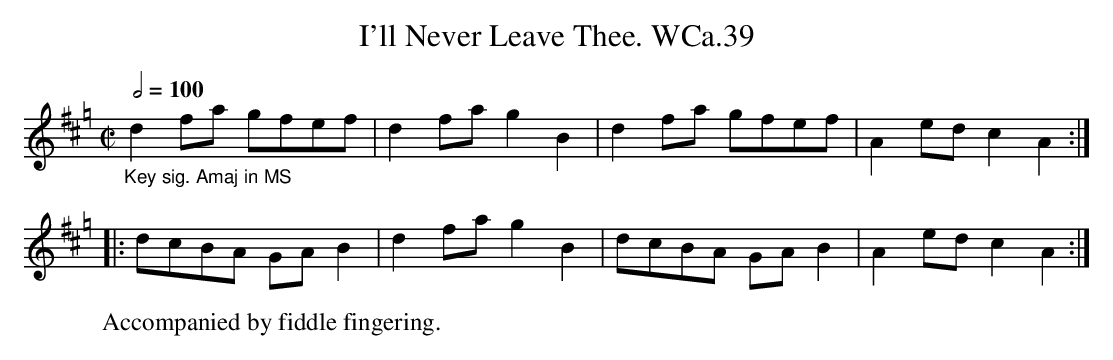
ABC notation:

X:1
T:I'll Never Leave Thee. WCa.39
M:C|
L:1/8
Q:1/2=100
K:Hp
"_Key sig. Amaj in MS"d2fa gfef|d2fag2B2|d2fa gfef|A2edc2A2:|
|:dcBA GAB2|d2fag2B2|dcBA GAB2|A2edc2A2:|
W:Accompanied by fiddle fingering.
